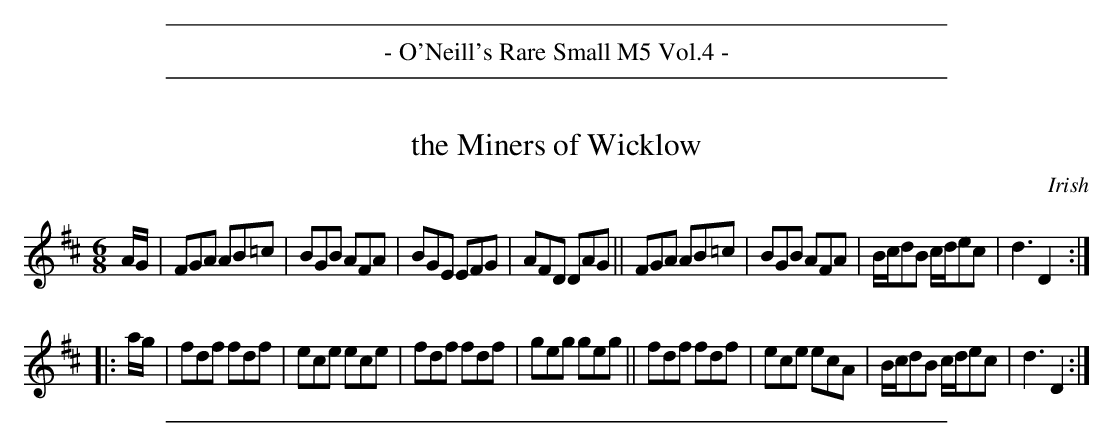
X:1
T: the Miners of Wicklow
O: Irish
M: 6/8
L: 1/8
K: D
A/G/ |\
FGA AB=c | BGB AFA | BGE EFG | AFD DAG ||\
FGA AB=c | BGB AFA | B/c/dB c/d/ec | d3 D2 ::
a/g/ |\
fdf fdf | ece ece | fdf fdf | geg geg ||\
fdf fdf | ece ecA | B/c/dB c/d/ec | d3 D2 :|
